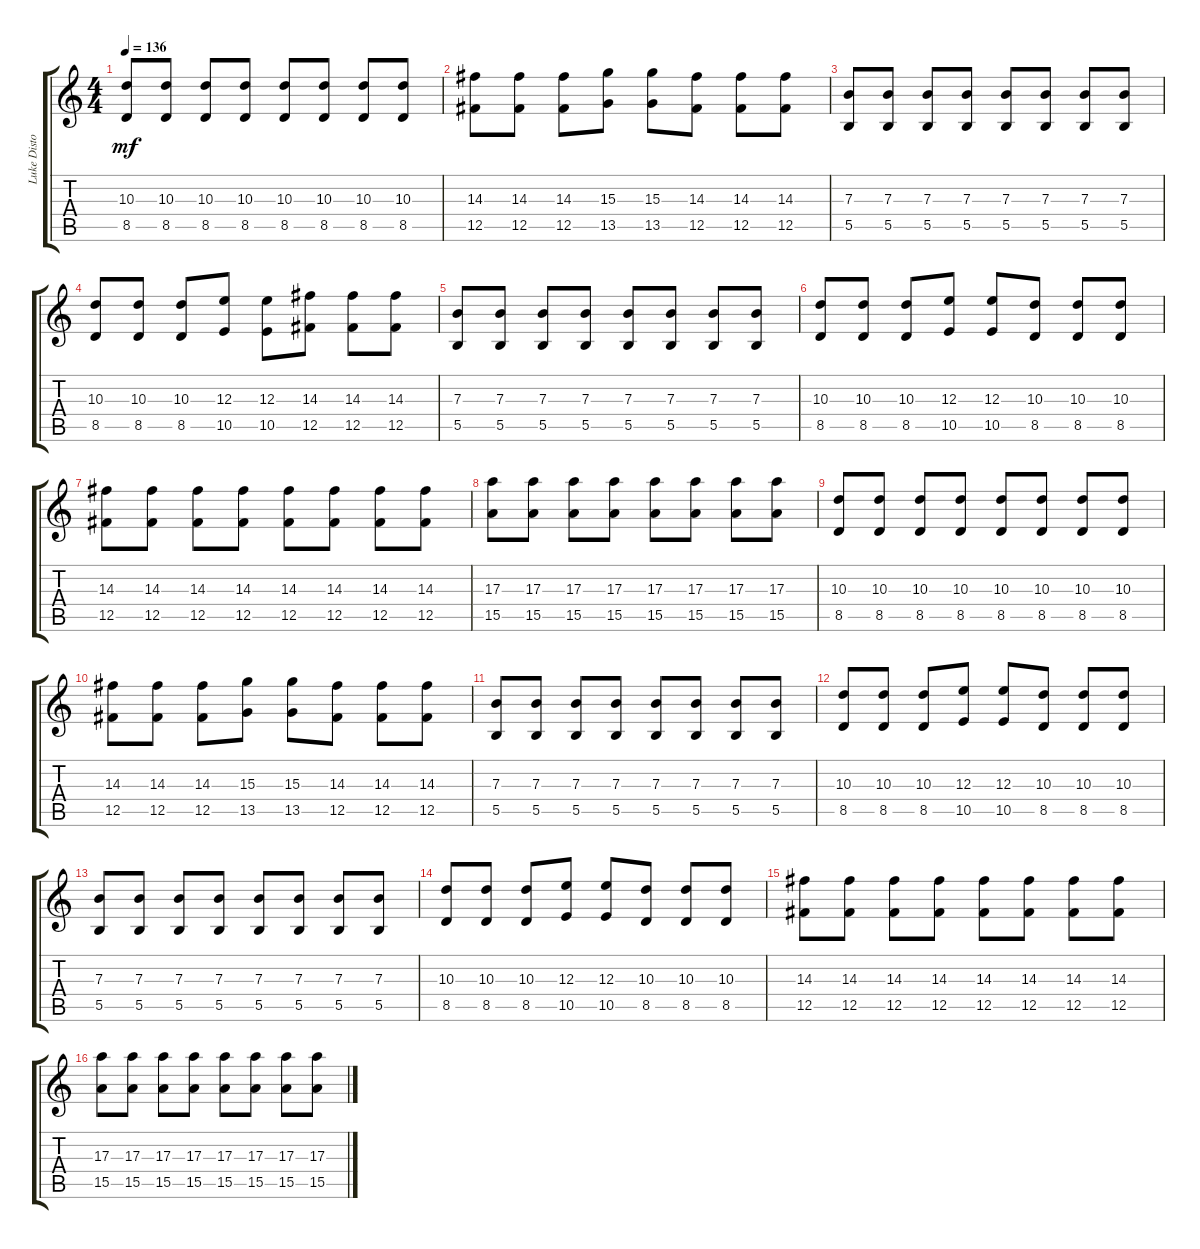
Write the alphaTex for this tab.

\track ("Luke Distorted" "Luke Disto") {instrument distortionguitar}
\staff {score tabs}
\tuning (Db4 Ab3 E3 B2 Gb2 B1) {hide}
\ts (4 4)
\tempo 136
\clef g2
\ks c
(10.3 8.5).8{dy mf} (10.3 8.5).8 (10.3 8.5).8 (10.3 8.5).8 (10.3 8.5).8 (10.3 8.5).8 (10.3 8.5).8 (10.3 8.5).8 |
(14.3 12.5).8 (14.3 12.5).8 (14.3 12.5).8 (15.3 13.5).8 (15.3 13.5).8 (14.3 12.5).8 (14.3 12.5).8 (14.3 12.5).8 |
(7.3 5.5).8 (7.3 5.5).8 (7.3 5.5).8 (7.3 5.5).8 (7.3 5.5).8 (7.3 5.5).8 (7.3 5.5).8 (7.3 5.5).8 |
(10.3 8.5).8 (10.3 8.5).8 (10.3 8.5).8 (12.3 10.5).8 (12.3 10.5).8 (14.3 12.5).8 (14.3 12.5).8 (14.3 12.5).8 |
(7.3 5.5).8 (7.3 5.5).8 (7.3 5.5).8 (7.3 5.5).8 (7.3 5.5).8 (7.3 5.5).8 (7.3 5.5).8 (7.3 5.5).8 |
(10.3 8.5).8 (10.3 8.5).8 (10.3 8.5).8 (12.3 10.5).8 (12.3 10.5).8 (10.3 8.5).8 (10.3 8.5).8 (10.3 8.5).8 |
(14.3 12.5).8 (14.3 12.5).8 (14.3 12.5).8 (14.3 12.5).8 (14.3 12.5).8 (14.3 12.5).8 (14.3 12.5).8 (14.3 12.5).8 |
(17.3 15.5).8 (17.3 15.5).8 (17.3 15.5).8 (17.3 15.5).8 (17.3 15.5).8 (17.3 15.5).8 (17.3 15.5).8 (17.3 15.5).8 |
(10.3 8.5).8 (10.3 8.5).8 (10.3 8.5).8 (10.3 8.5).8 (10.3 8.5).8 (10.3 8.5).8 (10.3 8.5).8 (10.3 8.5).8 |
(14.3 12.5).8 (14.3 12.5).8 (14.3 12.5).8 (15.3 13.5).8 (15.3 13.5).8 (14.3 12.5).8 (14.3 12.5).8 (14.3 12.5).8 |
(7.3 5.5).8 (7.3 5.5).8 (7.3 5.5).8 (7.3 5.5).8 (7.3 5.5).8 (7.3 5.5).8 (7.3 5.5).8 (7.3 5.5).8 |
(10.3 8.5).8 (10.3 8.5).8 (10.3 8.5).8 (12.3 10.5).8 (12.3 10.5).8 (10.3 8.5).8 (10.3 8.5).8 (10.3 8.5).8 |
(7.3 5.5).8 (7.3 5.5).8 (7.3 5.5).8 (7.3 5.5).8 (7.3 5.5).8 (7.3 5.5).8 (7.3 5.5).8 (7.3 5.5).8 |
(10.3 8.5).8 (10.3 8.5).8 (10.3 8.5).8 (12.3 10.5).8 (12.3 10.5).8 (10.3 8.5).8 (10.3 8.5).8 (10.3 8.5).8 |
(14.3 12.5).8 (14.3 12.5).8 (14.3 12.5).8 (14.3 12.5).8 (14.3 12.5).8 (14.3 12.5).8 (14.3 12.5).8 (14.3 12.5).8 |
(17.3 15.5).8 (17.3 15.5).8 (17.3 15.5).8 (17.3 15.5).8 (17.3 15.5).8 (17.3 15.5).8 (17.3 15.5).8 (17.3 15.5).8
